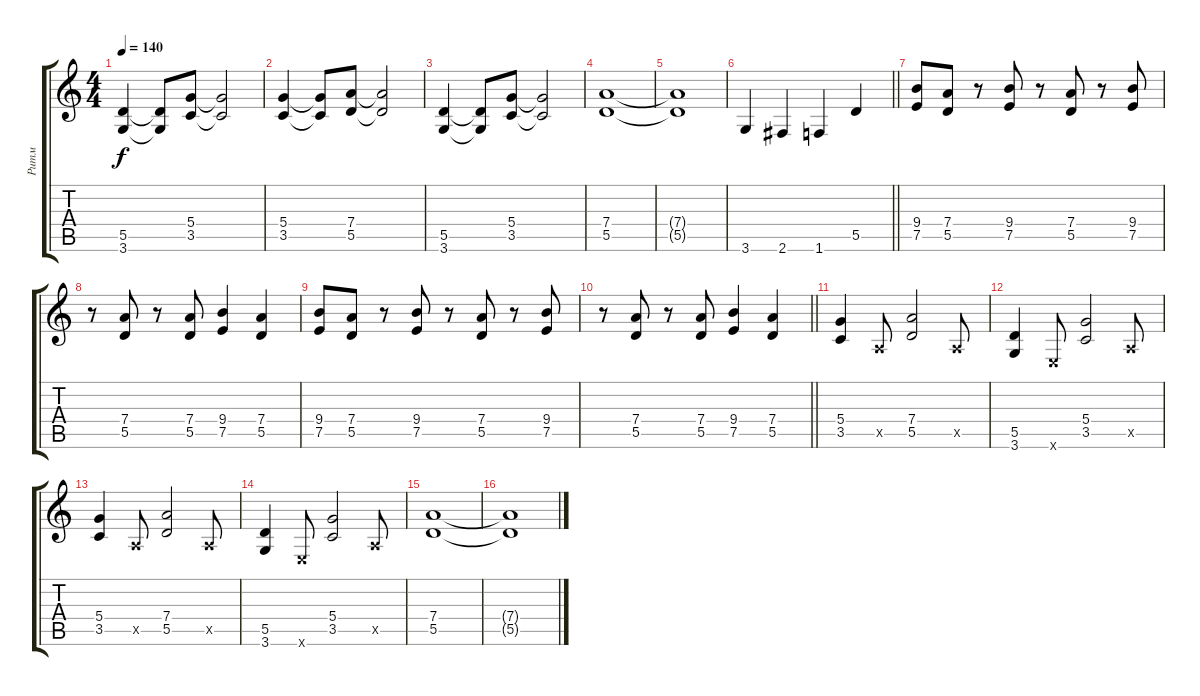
\track ("Ритм" "Ритм") {instrument distortionguitar}
\staff {score tabs}
\tuning (E4 B3 G3 D3 A2 E2) {hide}
\ts (4 4)
\tempo 140
\clef g2
\ks c
(5.5 3.6).4{dy f} (5.5{t} 3.6{t}).8 (5.4 3.5).8 (5.4{t} 3.5{t}).2 |
(5.4 3.5).4 (5.4{t} 3.5{t}).8 (7.4 5.5).8 (7.4{t} 5.5{t}).2 |
(5.5 3.6).4 (5.5{t} 3.6{t}).8 (5.4 3.5).8 (5.4{t} 3.5{t}).2 |
(7.4 5.5).1 |
(7.4{t} 5.5{t}).1 |
\barLineRight lightlight
3.6.4 2.6.4 1.6.4 5.5.4 |
(9.4 7.5).8 (7.4 5.5).8 r.8 (9.4 7.5).8 r.8 (7.4 5.5).8 r.8 (9.4 7.5).8 |
r.8 (7.4 5.5).8 r.8 (7.4 5.5).8 (9.4 7.5).4 (7.4 5.5).4 |
(9.4 7.5).8 (7.4 5.5).8 r.8 (9.4 7.5).8 r.8 (7.4 5.5).8 r.8 (9.4 7.5).8 |
\barLineRight lightlight
r.8 (7.4 5.5).8 r.8 (7.4 5.5).8 (9.4 7.5).4 (7.4 5.5).4 |
(5.4 3.5).4 0.5{x}.8 (7.4 5.5).2 0.5{x}.8 |
(5.5 3.6).4 0.6{x}.8 (5.4 3.5).2 0.5{x}.8 |
(5.4 3.5).4 0.5{x}.8 (7.4 5.5).2 0.5{x}.8 |
(5.5 3.6).4 0.6{x}.8 (5.4 3.5).2 0.5{x}.8 |
(7.4 5.5).1 |
(7.4{t} 5.5{t}).1
